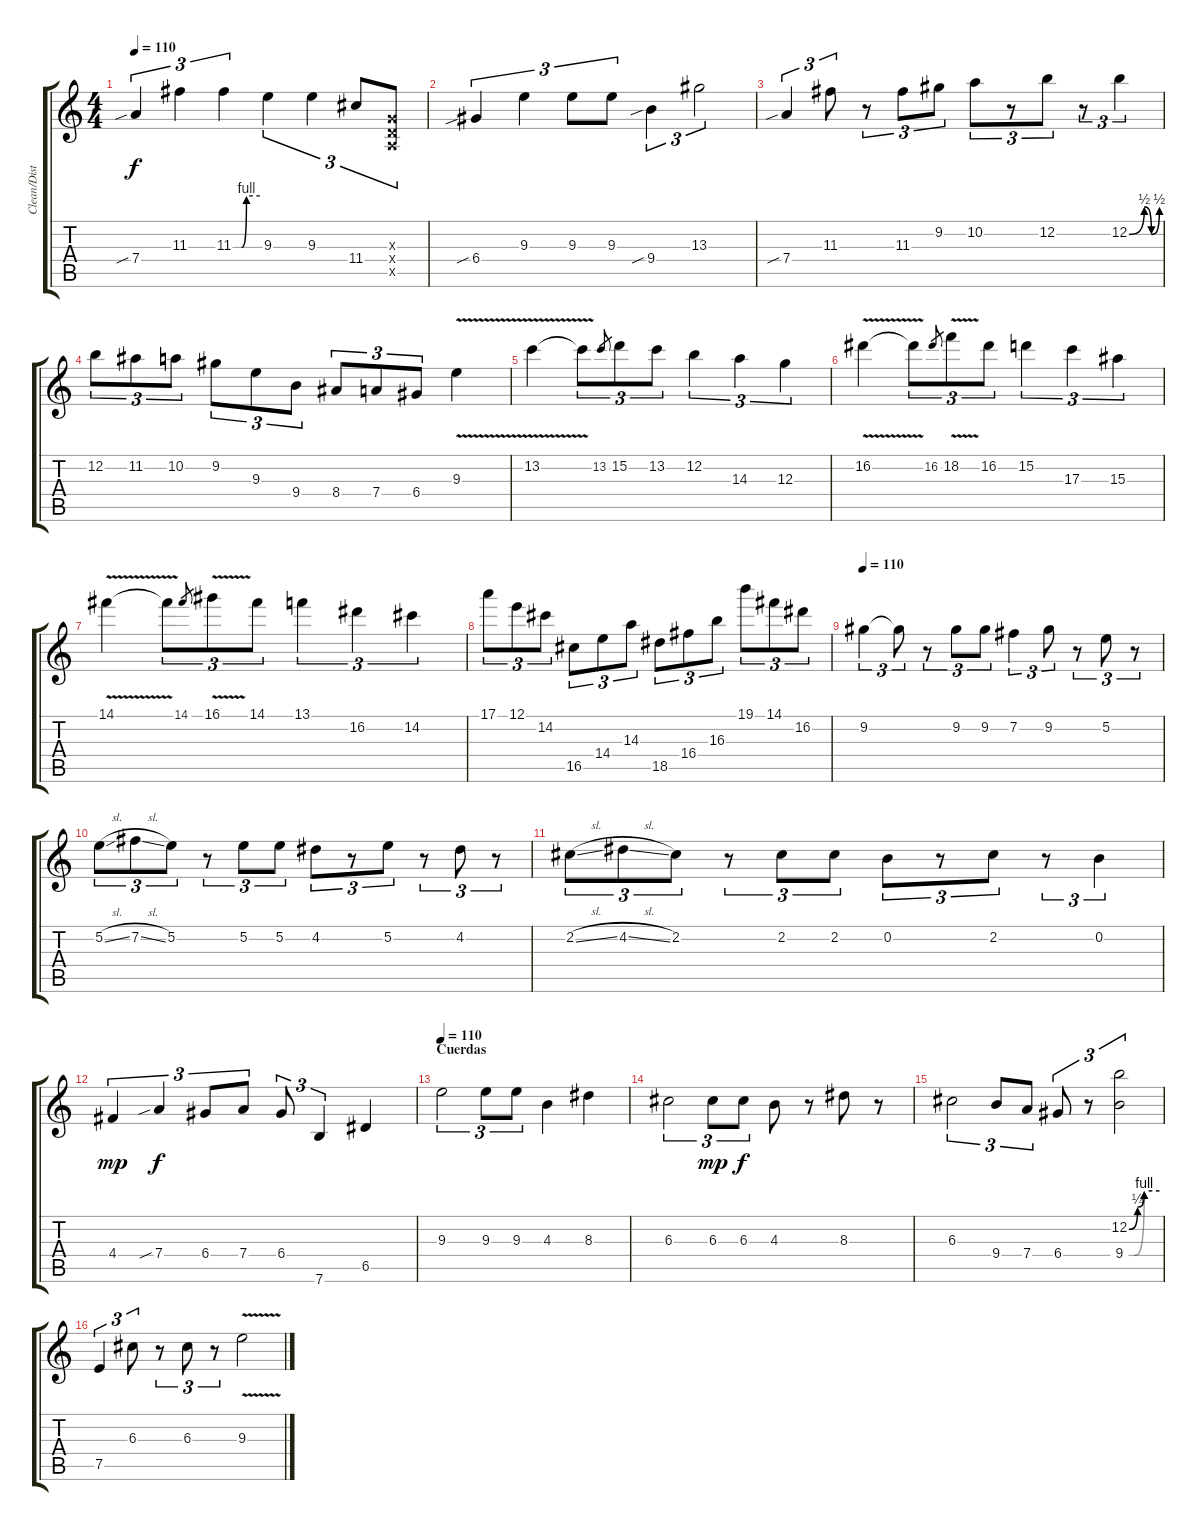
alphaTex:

\track ("Clean/Dist" "Clean/Dist") {instrument overdrivenguitar}
\staff {score tabs}
\tuning (E4 B3 G3 D3 A2 E2) {hide}
\ts (4 4)
\tempo 110
\clef g2
\ks c
7.4{sib}.4{tu (3 2) dy f} 11.3.4{tu (3 2)} 11.3{be (custom 0 0 19 0 30 4 60 4)}.4{tu (3 2)} 9.3.4{tu (3 2)} 9.3.4{tu (3 2)} 11.4.8{tu (3 2)} (0.3{x} 0.4{x} 0.5{x}).8{tu (3 2)} |
6.4{sib}.4{tu (3 2)} 9.3.4{tu (3 2)} 9.3.8{tu (3 2)} 9.3.8{tu (3 2)} 9.4{sib}.4{tu (3 2)} 13.3.2{tu (3 2)} |
7.4{sib}.4{tu (3 2)} 11.3.8{tu (3 2)} r.8{tu (3 2)} 11.3.8{tu (3 2)} 9.2.8{tu (3 2)} 10.2.8{tu (3 2)} r.8{tu (3 2)} 12.2.8{tu (3 2)} r.8{tu (3 2)} 12.2{be (custom 0 0 30 2 44 0 60 2)}.4{tu (3 2)} |
12.2.8{tu (3 2)} 11.2.8{tu (3 2)} 10.2.8{tu (3 2)} 9.2.8{tu (3 2)} 9.3.8{tu (3 2)} 9.4.8{tu (3 2)} 8.4.8{tu (3 2)} 7.4.8{tu (3 2)} 6.4.8{tu (3 2)} 9.3{v}.4 |
13.2{v}.4 13.2{t}.8{tu (3 2)} 13.2.8{gr} 15.2.8{tu (3 2)} 13.2.8{tu (3 2)} 12.2.4{tu (3 2)} 14.3.4{tu (3 2)} 12.3.4{tu (3 2)} |
16.2{v}.4 16.2{t}.8{tu (3 2)} 16.2.8{gr} 18.2{v}.8{tu (3 2)} 16.2.8{tu (3 2)} 15.2.4{tu (3 2)} 17.3.4{tu (3 2)} 15.3.4{tu (3 2)} |
14.1{v}.4 14.1{t}.8{tu (3 2)} 14.1.8{gr} 16.1{v}.8{tu (3 2)} 14.1.8{tu (3 2)} 13.1.4{tu (3 2)} 16.2.4{tu (3 2)} 14.2.4{tu (3 2)} |
17.1.8{tu (3 2)} 12.1.8{tu (3 2)} 14.2.8{tu (3 2)} 16.5.8{tu (3 2)} 14.4.8{tu (3 2)} 14.3.8{tu (3 2)} 18.5.8{tu (3 2)} 16.4.8{tu (3 2)} 16.3.8{tu (3 2)} 19.1.8{tu (3 2)} 14.1.8{tu (3 2)} 16.2.8{tu (3 2)} |
\tempo 110
9.2.4{tu (3 2) instrument electricguitarjazz} 9.2{t}.8{tu (3 2)} r.8{tu (3 2)} 9.2.8{tu (3 2)} 9.2.8{tu (3 2)} 7.2.4{tu (3 2)} 9.2.8{tu (3 2)} r.8{tu (3 2)} 5.2.8{tu (3 2)} r.8{tu (3 2)} |
5.2{sl}.8{tu (3 2)} 7.2{sl}.8{tu (3 2)} 5.2.8{tu (3 2)} r.8{tu (3 2)} 5.2.8{tu (3 2)} 5.2.8{tu (3 2)} 4.2.8{tu (3 2)} r.8{tu (3 2)} 5.2.8{tu (3 2)} r.8{tu (3 2)} 4.2.8{tu (3 2)} r.8{tu (3 2)} |
2.2{sl}.8{tu (3 2)} 4.2{sl}.8{tu (3 2)} 2.2.8{tu (3 2)} r.8{tu (3 2)} 2.2.8{tu (3 2)} 2.2.8{tu (3 2)} 0.2.8{tu (3 2)} r.8{tu (3 2)} 2.2.8{tu (3 2)} r.8{tu (3 2)} 0.2.4{tu (3 2)} |
4.4.4{tu (3 2) dy mp instrument slapbass2} 7.4{sib}.4{tu (3 2) dy f instrument slapbass2} 6.4.8{tu (3 2) instrument electricguitarjazz} 7.4.8{tu (3 2)} 6.4.8{tu (3 2)} 7.6.4{tu (3 2)} 6.5.4 |
\section ("" "Cuerdas")
\tempo 110
9.3.2{tu (3 2) instrument electricguitarjazz} 9.3.8{tu (3 2)} 9.3.8{tu (3 2)} 4.3.4 8.3.4 |
6.3.2{tu (3 2)} 6.3.8{tu (3 2) dy mp} 6.3.8{tu (3 2) dy f} 4.3.8 r.8 8.3.8 r.8 |
6.3.2{tu (3 2)} 9.4.8{tu (3 2)} 7.4.8{tu (3 2)} 6.4.8{tu (3 2)} r.8{tu (3 2)} (12.2{be (custom 0 0 17 1 30 4 60 4)} 9.4{be (custom 0 0 10 0 30 4 60 4)}).2{tu (3 2)} |
7.5.4{tu (3 2)} 6.3.8{tu (3 2)} r.8{tu (3 2)} 6.3.8{tu (3 2)} r.8{tu (3 2)} 9.3{v}.2
